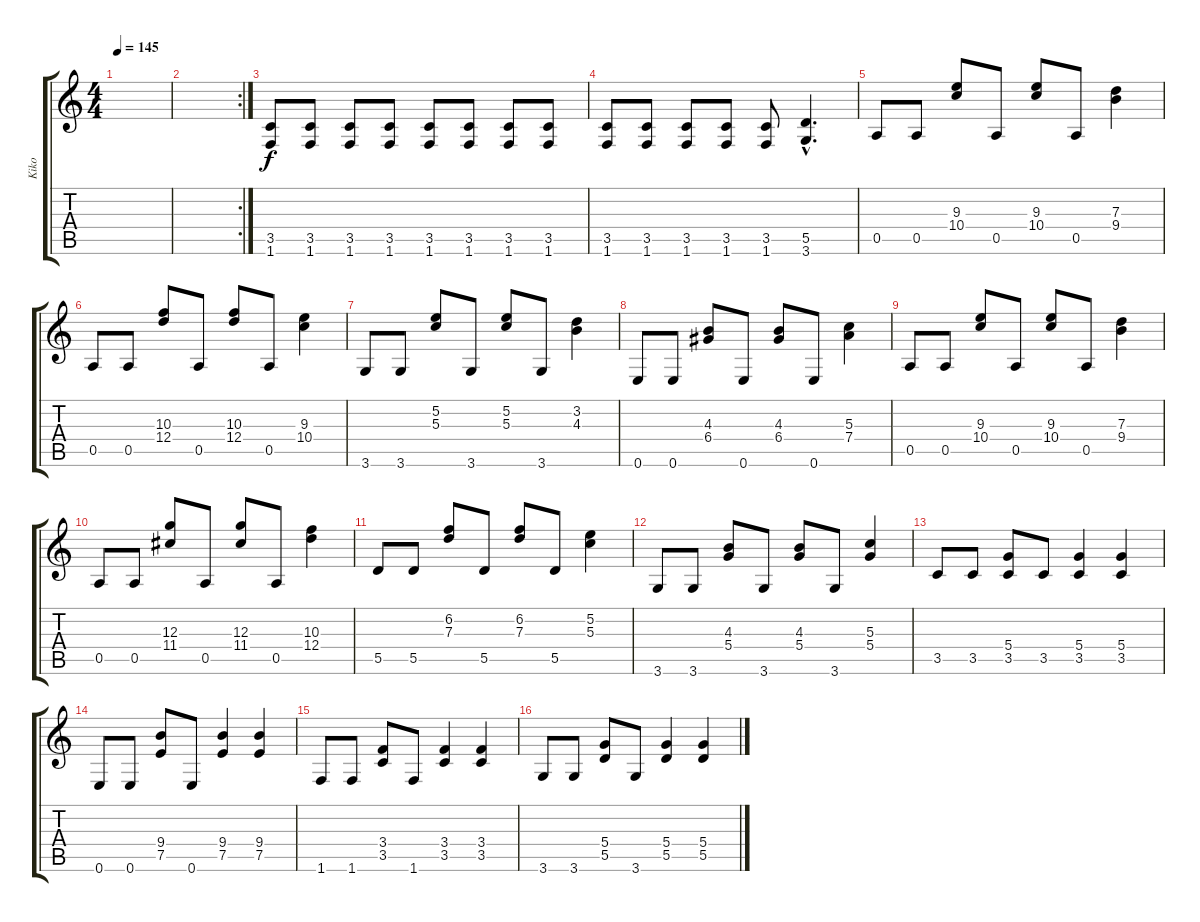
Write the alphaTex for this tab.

\track ("Kiko" "Kiko") {instrument distortionguitar}
\staff {score tabs}
\tuning (E4 B3 G3 D3 A2 E2) {hide}
\ts (4 4)
\tempo 145
\clef g2
\ks c
|
\rc 2
|
(3.5 1.6).8{volume 3} (3.5 1.6).8 (3.5 1.6).8{volume 6} (3.5 1.6).8 (3.5 1.6).8{volume 9} (3.5 1.6).8 (3.5 1.6).8 (3.5 1.6).8{volume 12} |
(3.5 1.6).8 (3.5 1.6).8{volume 14} (3.5 1.6).8 (3.5 1.6).8{volume 15} (3.5 1.6).8 (5.5{hac} 3.6{hac}).4{d} |
0.5.8 0.5.8 (9.3 10.4).8 0.5.8 (9.3 10.4).8 0.5.8 (7.3 9.4).4 |
0.5.8 0.5.8 (10.3 12.4).8 0.5.8 (10.3 12.4).8 0.5.8 (9.3 10.4).4 |
3.6.8 3.6.8 (5.2 5.3).8 3.6.8 (5.2 5.3).8 3.6.8 (3.2 4.3).4 |
0.6.8 0.6.8 (4.3 6.4).8 0.6.8 (4.3 6.4).8 0.6.8 (5.3 7.4).4 |
0.5.8 0.5.8 (9.3 10.4).8 0.5.8 (9.3 10.4).8 0.5.8 (7.3 9.4).4 |
0.5.8 0.5.8 (12.3 11.4).8 0.5.8 (12.3 11.4).8 0.5.8 (10.3 12.4).4 |
5.5.8 5.5.8 (6.2 7.3).8 5.5.8 (6.2 7.3).8 5.5.8 (5.2 5.3).4 |
3.6.8 3.6.8 (4.3 5.4).8 3.6.8 (4.3 5.4).8 3.6.8 (5.3 5.4).4 |
3.5.8 3.5.8 (5.4 3.5).8 3.5.8 (5.4 3.5).4 (5.4 3.5).4 |
0.6.8 0.6.8 (9.4 7.5).8 0.6.8 (9.4 7.5).4 (9.4 7.5).4 |
1.6.8 1.6.8 (3.4 3.5).8 1.6.8 (3.4 3.5).4 (3.4 3.5).4 |
3.6.8 3.6.8 (5.4 5.5).8 3.6.8 (5.4 5.5).4 (5.4 5.5).4
